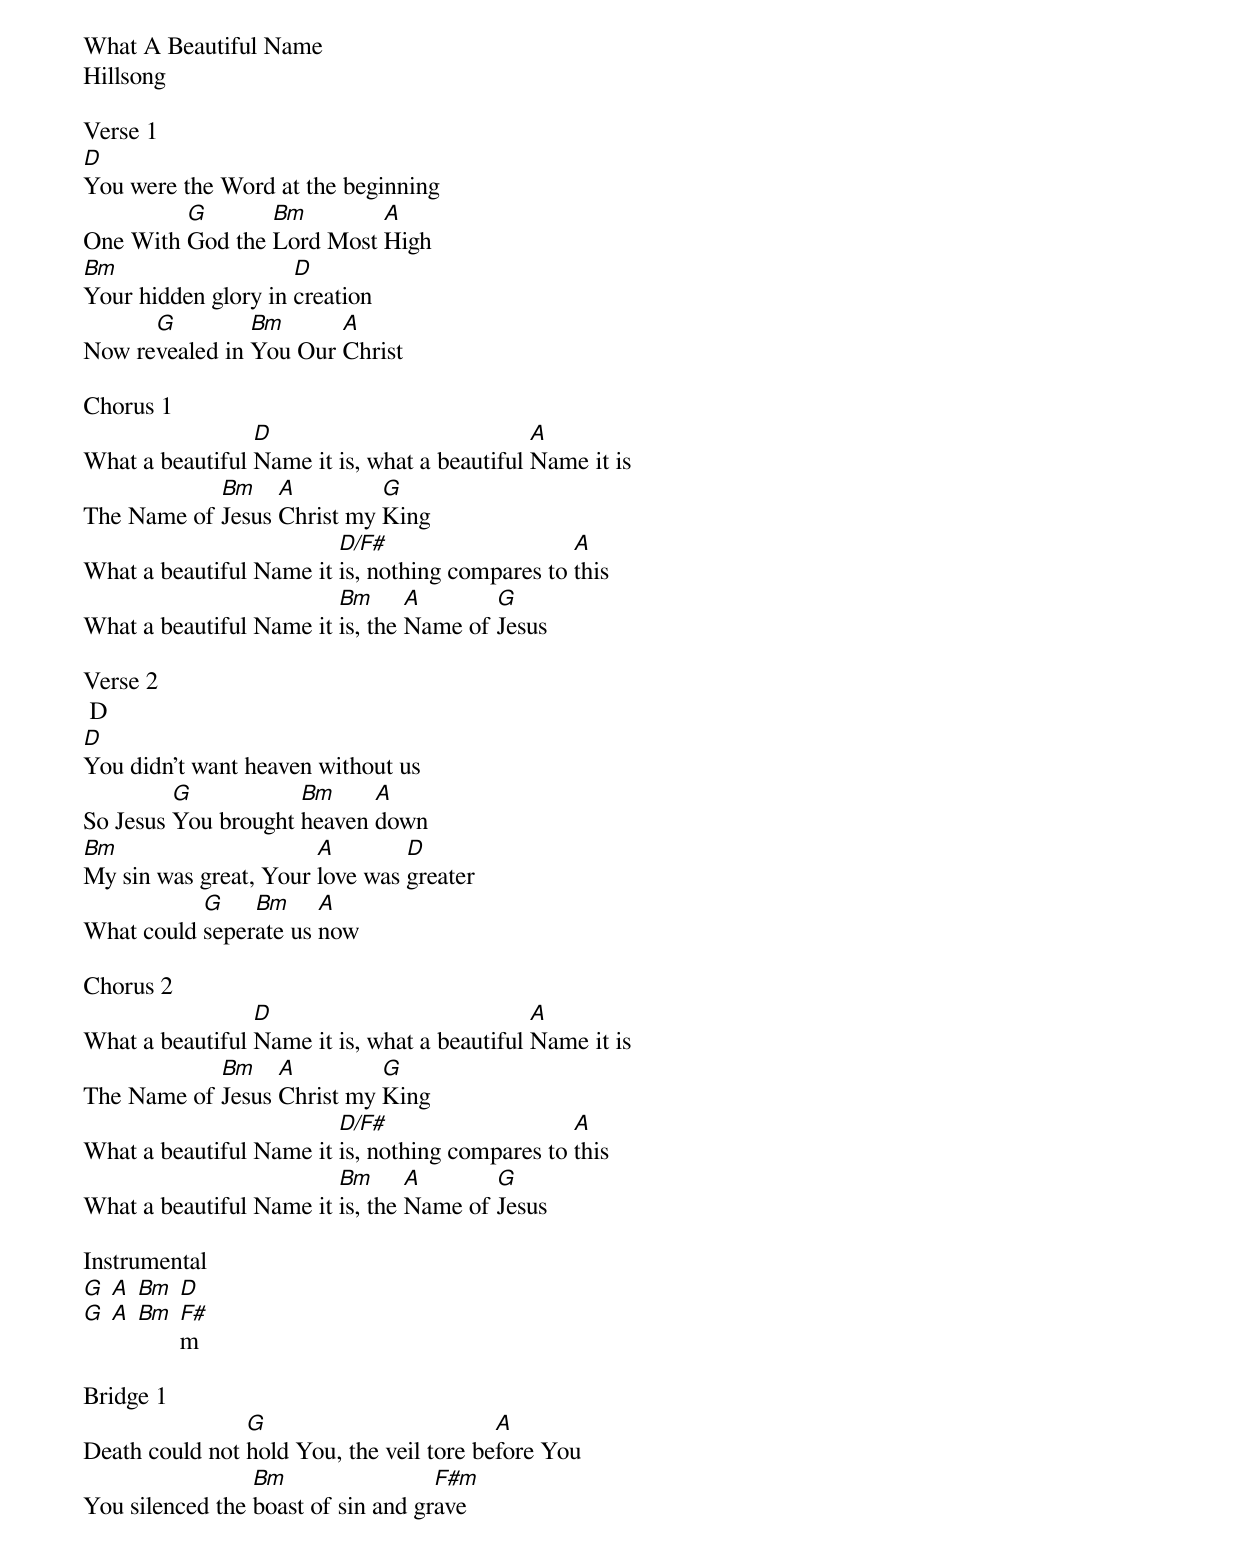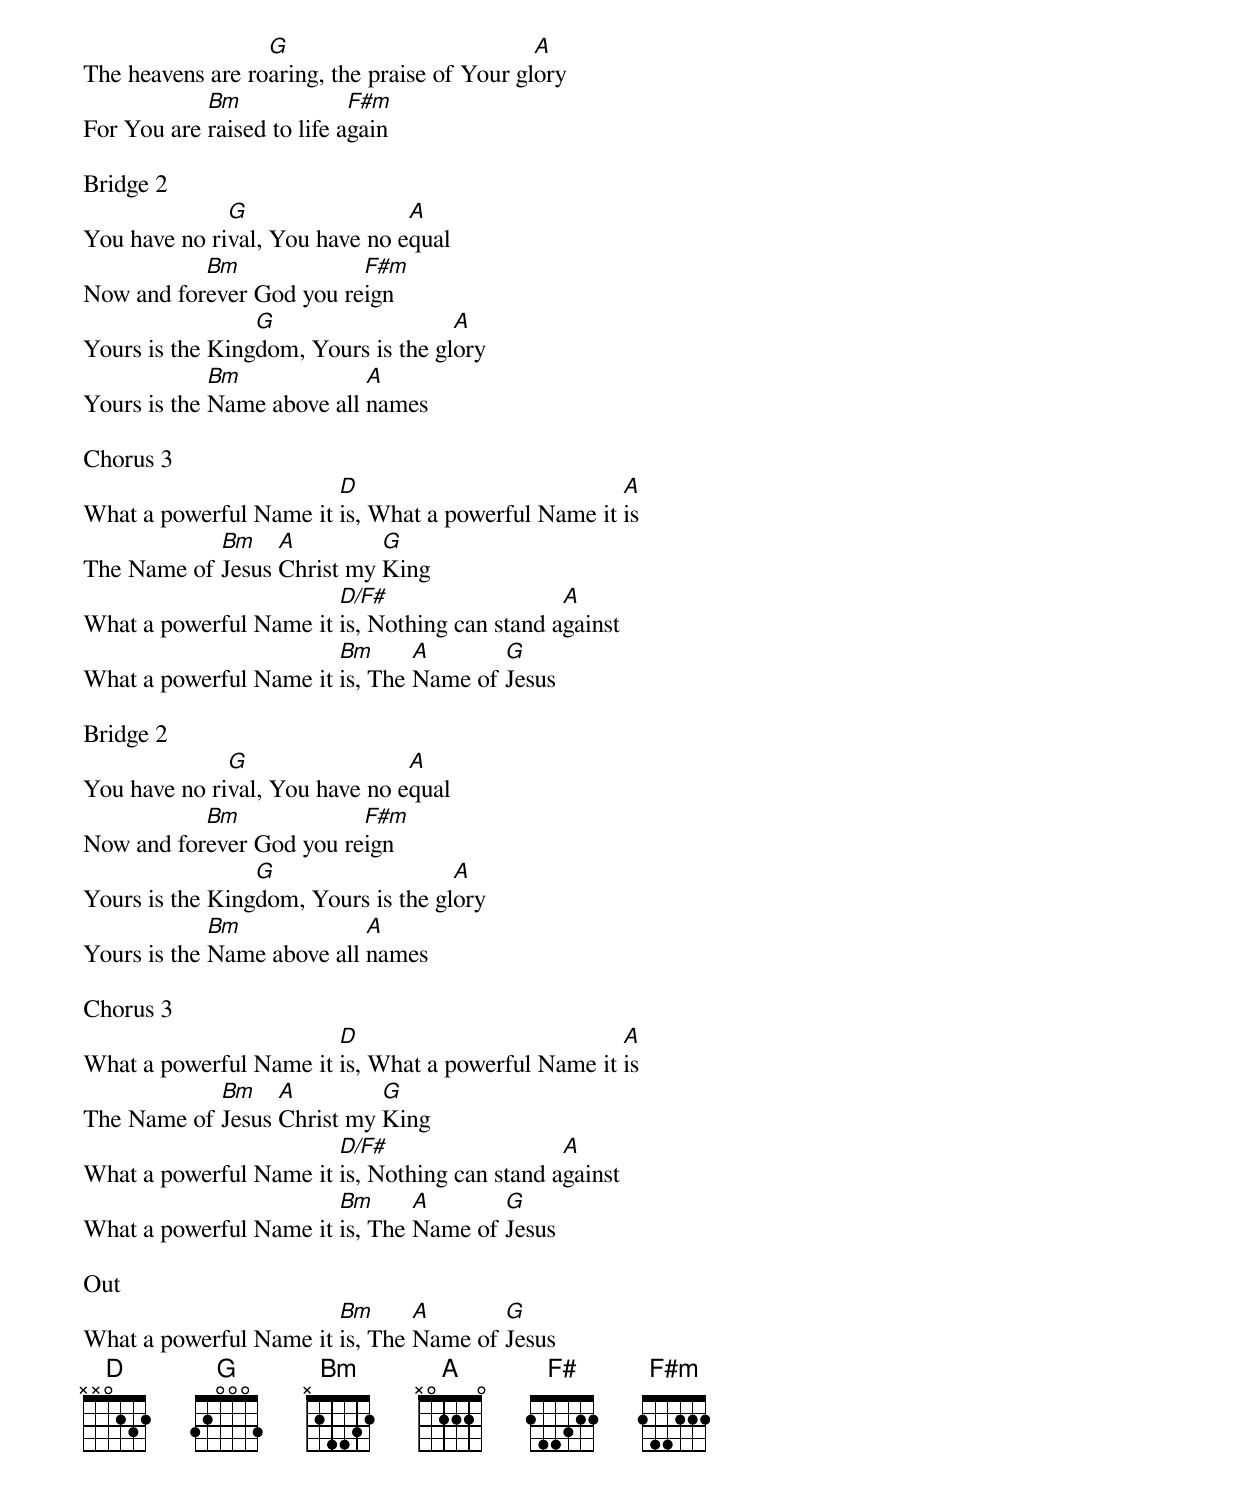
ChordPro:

What A Beautiful Name
Hillsong

Verse 1
[D]You were the Word at the beginning
One With [G]God the [Bm]Lord Most [A]High
[Bm]Your hidden glory in [D]creation
Now re[G]vealed in [Bm]You Our [A]Christ

Chorus 1
What a beautiful [D]Name it is, what a beautiful [A]Name it is
The Name of [Bm]Jesus [A]Christ my [G]King
What a beautiful Name it [D/F#]is, nothing compares to [A]this
What a beautiful Name it [Bm]is, the [A]Name of [G]Jesus

Verse 2
 D
[D]You didn't want heaven without us
So Jesus [G]You brought [Bm]heaven [A]down
[Bm]My sin was great, Your [A]love was [D]greater
What could [G]seper[Bm]ate us [A]now

Chorus 2
What a beautiful [D]Name it is, what a beautiful [A]Name it is
The Name of [Bm]Jesus [A]Christ my [G]King
What a beautiful Name it [D/F#]is, nothing compares to [A]this
What a beautiful Name it [Bm]is, the [A]Name of [G]Jesus

Instrumental
[G] [A] [Bm] [D]
[G] [A] [Bm] [F#]m

Bridge 1
Death could not [G]hold You, the veil tore be[A]fore You
You silenced the [Bm]boast of sin and gr[F#m]ave
The heavens are ro[G]aring, the praise of Your gl[A]ory
For You are [Bm]raised to life a[F#m]gain

Bridge 2
You have no ri[G]val, You have no e[A]qual
Now and for[Bm]ever God you re[F#m]ign
Yours is the King[G]dom, Yours is the gl[A]ory
Yours is the [Bm]Name above all [A]names

Chorus 3
What a powerful Name it [D]is, What a powerful Name it [A]is
The Name of [Bm]Jesus [A]Christ my [G]King
What a powerful Name it [D/F#]is, Nothing can stand a[A]gainst
What a powerful Name it [Bm]is, The [A]Name of [G]Jesus

Bridge 2
You have no ri[G]val, You have no e[A]qual
Now and for[Bm]ever God you re[F#m]ign
Yours is the King[G]dom, Yours is the gl[A]ory
Yours is the [Bm]Name above all [A]names

Chorus 3
What a powerful Name it [D]is, What a powerful Name it [A]is
The Name of [Bm]Jesus [A]Christ my [G]King
What a powerful Name it [D/F#]is, Nothing can stand a[A]gainst
What a powerful Name it [Bm]is, The [A]Name of [G]Jesus

Out
What a powerful Name it [Bm]is, The [A]Name of [G]Jesus
